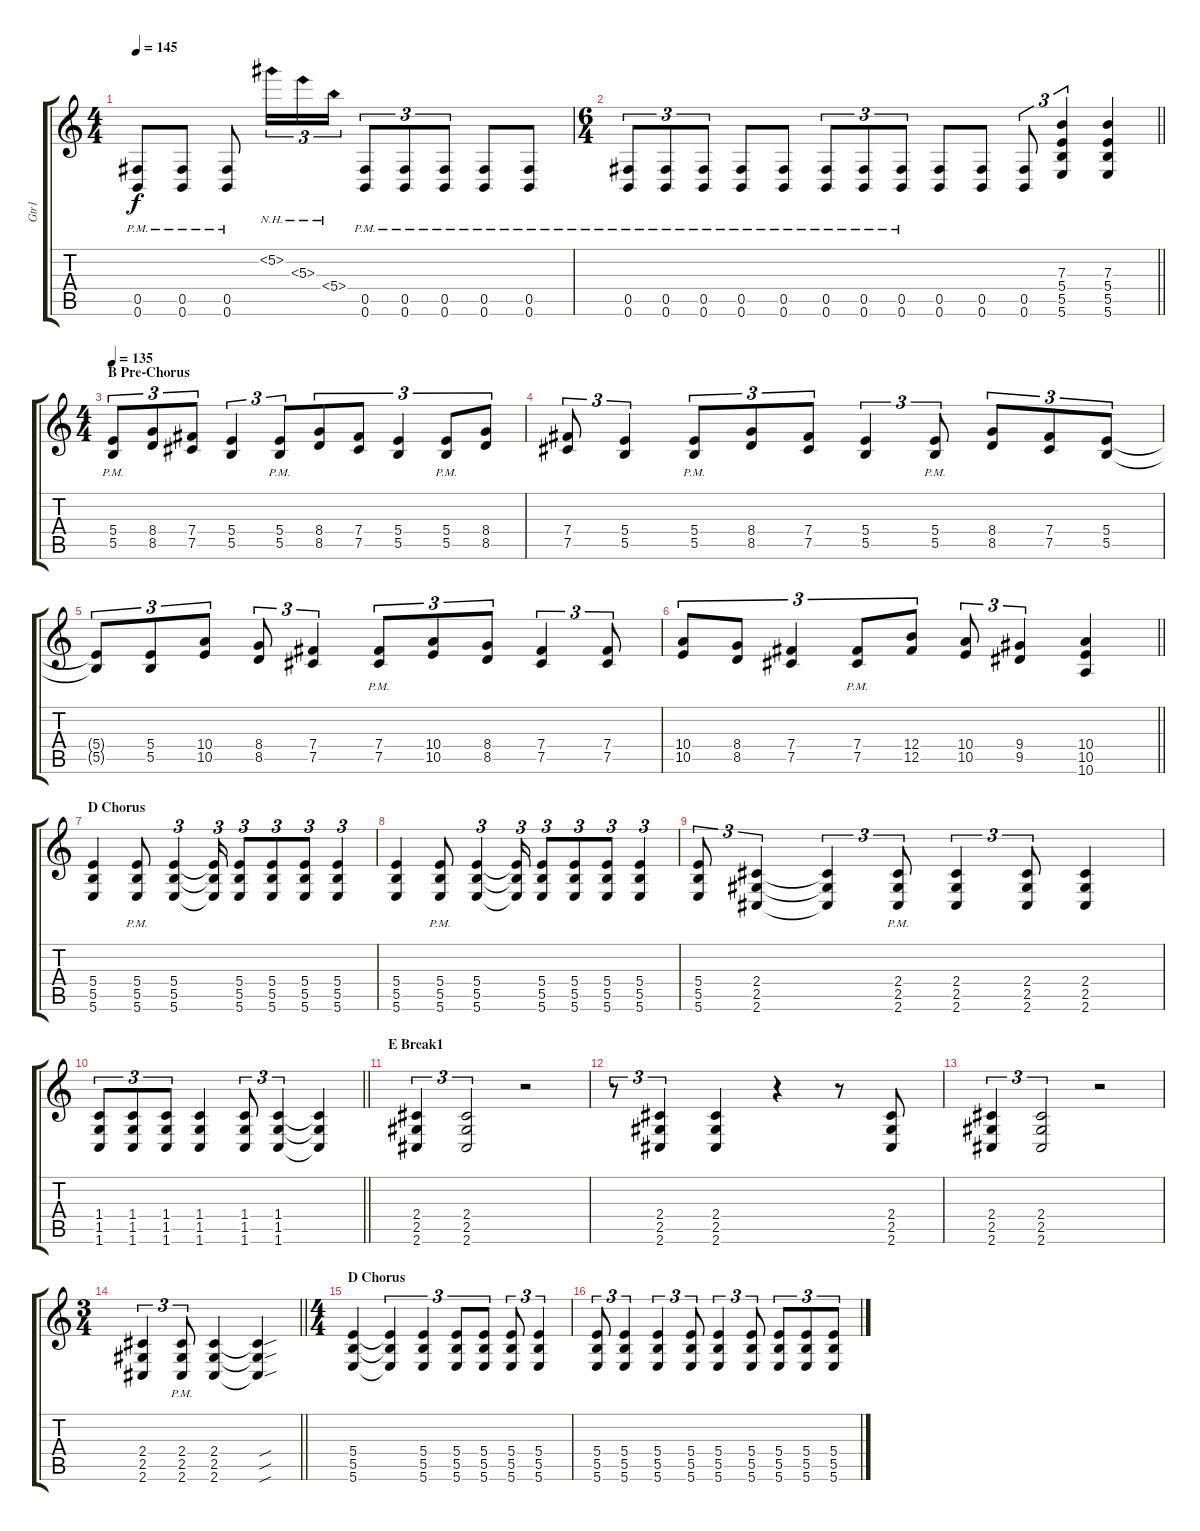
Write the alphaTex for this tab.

\track ("Gtr1" "Gtr1") {instrument distortionguitar}
\staff {score tabs}
\tuning (Db4 Ab3 E3 B2 Gb2 B1) {hide}
\ts (4 4)
\tempo 145
\clef g2
\ks c
(0.5 0.6{pm}).8{dy f} (0.5 0.6{pm}).8 (0.5 0.6{pm}).8 5.2{nh}.16{tu (3 2)} 5.3{nh}.16{tu (3 2)} 5.4{nh}.16{tu (3 2)} (0.5 0.6{pm}).8{tu (3 2)} (0.5 0.6{pm}).8{tu (3 2)} (0.5 0.6{pm}).8{tu (3 2)} (0.5 0.6{pm}).8 (0.5 0.6{pm}).8 |
\ts (6 4)
\barLineRight lightlight
(0.5 0.6{pm}).8{tu (3 2)} (0.5 0.6{pm}).8{tu (3 2)} (0.5 0.6{pm}).8{tu (3 2) beam split} (0.5 0.6{pm}).8 (0.5 0.6{pm}).8{beam split} (0.5 0.6{pm}).8{tu (3 2)} (0.5 0.6{pm}).8{tu (3 2)} (0.5 0.6{pm}).8{tu (3 2)} (0.5 0.6).8 (0.5 0.6).8{beam split} (0.5 0.6).8{tu (3 2)} (7.3 5.4 5.5 5.6).4{tu (3 2)} (7.3 5.4 5.5 5.6).4 |
\ts (4 4)
\section ("" "B Pre-Chorus")
\tempo 135
(5.4{pm} 5.5{pm}).8{tu (3 2)} (8.4 8.5).8{tu (3 2)} (7.4 7.5).8{tu (3 2)} (5.4 5.5).4{tu (3 2)} (5.4{pm} 5.5{pm}).8{tu (3 2) beam merge} (8.4 8.5).8{tu (3 2)} (7.4 7.5).8{tu (3 2)} (5.4 5.5).4{tu (3 2)} (5.4{pm} 5.5{pm}).8{tu (3 2)} (8.4 8.5).8{tu (3 2)} |
(7.4 7.5).8{tu (3 2)} (5.4 5.5).4{tu (3 2)} (5.4{pm} 5.5{pm}).8{tu (3 2)} (8.4 8.5).8{tu (3 2)} (7.4 7.5).8{tu (3 2)} (5.4 5.5).4{tu (3 2)} (5.4{pm} 5.5{pm}).8{tu (3 2) beam split} (8.4 8.5).8{tu (3 2)} (7.4 7.5).8{tu (3 2)} (5.4 5.5).8{tu (3 2)} |
(5.4{t} 5.5{t}).8{tu (3 2)} (5.4 5.5).8{tu (3 2)} (10.4 10.5).8{tu (3 2)} (8.4 8.5).8{tu (3 2)} (7.4 7.5).4{tu (3 2)} (7.4{pm} 7.5{pm}).8{tu (3 2)} (10.4 10.5).8{tu (3 2)} (8.4 8.5).8{tu (3 2)} (7.4 7.5).4{tu (3 2)} (7.4 7.5).8{tu (3 2)} |
\barLineRight lightlight
(10.4 10.5).8{tu (3 2)} (8.4 8.5).8{tu (3 2)} (7.4 7.5).4{tu (3 2)} (7.4{pm} 7.5{pm}).8{tu (3 2)} (12.4 12.5).8{tu (3 2)} (10.4 10.5).8{tu (3 2)} (9.4 9.5).4{tu (3 2)} (10.4 10.5 10.6).4 |
\section ("" "D Chorus")
(5.4 5.5 5.6).4 (5.4{pm} 5.5{pm} 5.6{pm}).8 (5.4 5.5 5.6).4{tu (3 2)} (5.4{t} 5.5{t} 5.6{t}).16{tu (3 2) beam split} (5.4 5.5 5.6).8{tu (3 2)} (5.4 5.5 5.6).8{tu (3 2) beam merge} (5.4 5.5 5.6).8{tu (3 2)} (5.4 5.5 5.6).4{tu (3 2)} |
(5.4 5.5 5.6).4 (5.4{pm} 5.5{pm} 5.6{pm}).8 (5.4 5.5 5.6).4{tu (3 2)} (5.4{t} 5.5{t} 5.6{t}).16{tu (3 2) beam split} (5.4 5.5 5.6).8{tu (3 2)} (5.4 5.5 5.6).8{tu (3 2) beam merge} (5.4 5.5 5.6).8{tu (3 2)} (5.4 5.5 5.6).4{tu (3 2)} |
(5.4 5.5 5.6).8{tu (3 2)} (2.4 2.5 2.6).4{tu (3 2)} (2.4{t} 2.5{t} 2.6{t}).4{tu (3 2)} (2.4{pm} 2.5{pm} 2.6{pm}).8{tu (3 2)} (2.4 2.5 2.6).4{tu (3 2)} (2.4 2.5 2.6).8{tu (3 2)} (2.4 2.5 2.6).4 |
\barLineRight lightlight
(1.4 1.5 1.6).8{tu (3 2)} (1.4 1.5 1.6).8{tu (3 2)} (1.4 1.5 1.6).8{tu (3 2)} (1.4 1.5 1.6).4 (1.4 1.5 1.6).8{tu (3 2)} (1.4 1.5 1.6).4{tu (3 2)} (1.4{t} 1.5{t} 1.6{t}).4 |
\section ("" "E Break1")
(2.4 2.5 2.6).4{tu (3 2)} (2.4 2.5 2.6).2{tu (3 2)} r.2 |
r.8{tu (3 2)} (2.4 2.5 2.6).4{tu (3 2)} (2.4 2.5 2.6).4 r.4 r.8 (2.4 2.5 2.6).8 |
(2.4 2.5 2.6).4{tu (3 2)} (2.4 2.5 2.6).2{tu (3 2)} r.2 |
\ts (3 4)
\barLineRight lightlight
(2.4 2.5 2.6).4{tu (3 2)} (2.4{pm} 2.5{pm} 2.6{pm}).8{tu (3 2)} (2.4 2.5 2.6).4 (2.4{sou t} 2.5{sou t} 2.6{sou t}).4 |
\ts (4 4)
\section ("" "D Chorus")
(5.4 5.5 5.6).4 (5.4{t} 5.5{t} 5.6{t}).4{tu (3 2)} (5.4 5.5 5.6).4{tu (3 2)} (5.4 5.5 5.6).8{tu (3 2)} (5.4 5.5 5.6).8{tu (3 2)} (5.4 5.5 5.6).8{tu (3 2)} (5.4 5.5 5.6).4{tu (3 2)} |
(5.4 5.5 5.6).8{tu (3 2)} (5.4 5.5 5.6).4{tu (3 2)} (5.4 5.5 5.6).4{tu (3 2)} (5.4 5.5 5.6).8{tu (3 2)} (5.4 5.5 5.6).4{tu (3 2)} (5.4 5.5 5.6).8{tu (3 2)} (5.4 5.5 5.6).8{tu (3 2)} (5.4 5.5 5.6).8{tu (3 2)} (5.4 5.5 5.6).8{tu (3 2)}
